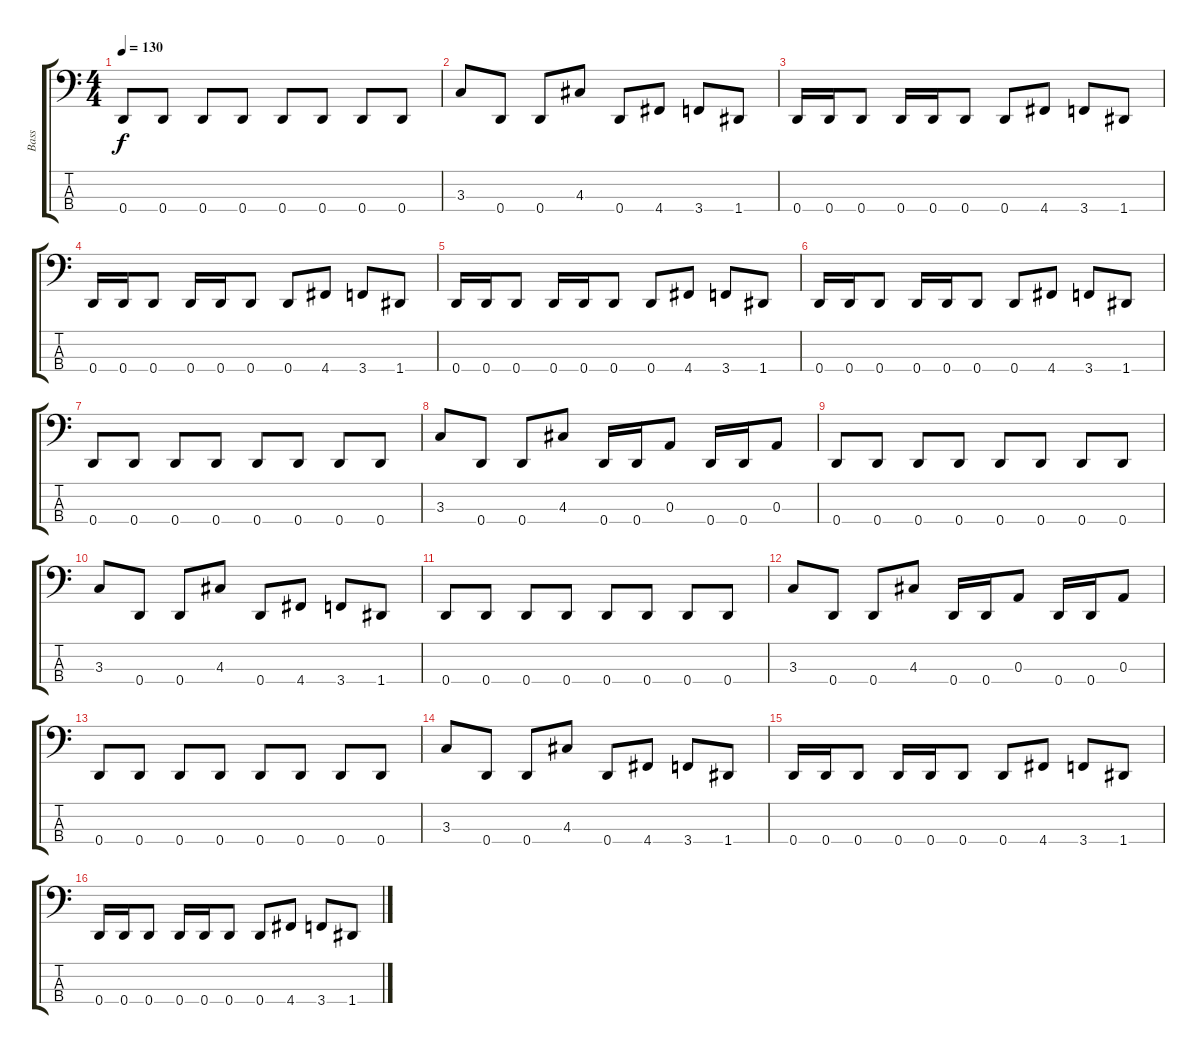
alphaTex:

\track ("Bass" "Bass") {instrument electricbasspick}
\staff {score tabs}
\tuning (G2 D2 A1 D1) {hide}
\ts (4 4)
\tempo 130
\clef f4
\ks c
0.4.8{dy f} 0.4.8 0.4.8 0.4.8 0.4.8 0.4.8 0.4.8 0.4.8 |
3.3.8 0.4.8 0.4.8 4.3.8 0.4.8 4.4.8 3.4.8 1.4.8 |
0.4.16 0.4.16 0.4.8 0.4.16 0.4.16 0.4.8 0.4.8 4.4.8 3.4.8 1.4.8 |
0.4.16 0.4.16 0.4.8 0.4.16 0.4.16 0.4.8 0.4.8 4.4.8 3.4.8 1.4.8 |
0.4.16 0.4.16 0.4.8 0.4.16 0.4.16 0.4.8 0.4.8 4.4.8 3.4.8 1.4.8 |
0.4.16 0.4.16 0.4.8 0.4.16 0.4.16 0.4.8 0.4.8 4.4.8 3.4.8 1.4.8 |
0.4.8 0.4.8 0.4.8 0.4.8 0.4.8 0.4.8 0.4.8 0.4.8 |
3.3.8 0.4.8 0.4.8 4.3.8 0.4.16 0.4.16 0.3.8 0.4.16 0.4.16 0.3.8 |
0.4.8 0.4.8 0.4.8 0.4.8 0.4.8 0.4.8 0.4.8 0.4.8 |
3.3.8 0.4.8 0.4.8 4.3.8 0.4.8 4.4.8 3.4.8 1.4.8 |
0.4.8 0.4.8 0.4.8 0.4.8 0.4.8 0.4.8 0.4.8 0.4.8 |
3.3.8 0.4.8 0.4.8 4.3.8 0.4.16 0.4.16 0.3.8 0.4.16 0.4.16 0.3.8 |
0.4.8 0.4.8 0.4.8 0.4.8 0.4.8 0.4.8 0.4.8 0.4.8 |
3.3.8 0.4.8 0.4.8 4.3.8 0.4.8 4.4.8 3.4.8 1.4.8 |
0.4.16 0.4.16 0.4.8 0.4.16 0.4.16 0.4.8 0.4.8 4.4.8 3.4.8 1.4.8 |
0.4.16 0.4.16 0.4.8 0.4.16 0.4.16 0.4.8 0.4.8 4.4.8 3.4.8 1.4.8
